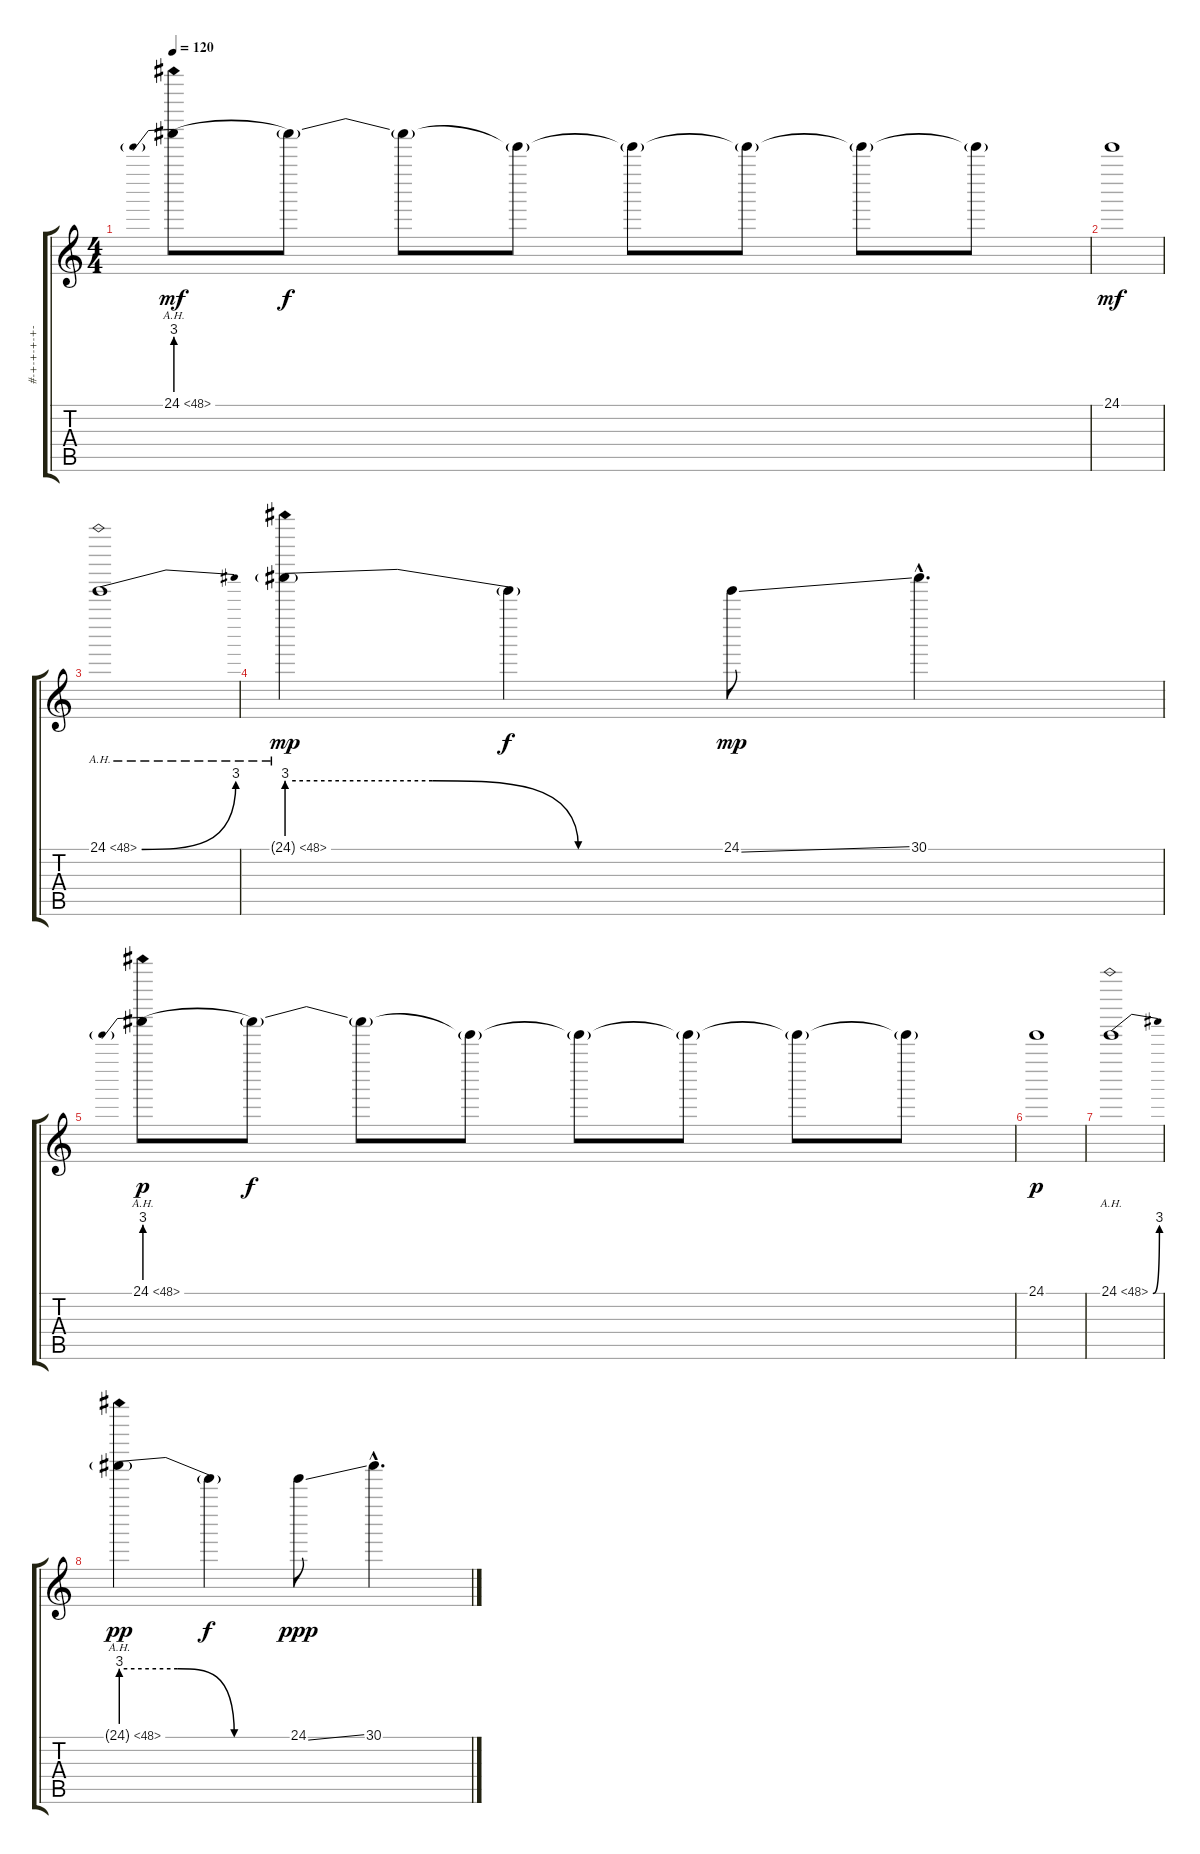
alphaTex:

\track ("#-+-+-+-+-+-#" "#-+-+-+-+-") {instrument birdtweet}
\staff {score tabs}
\tuning (E6 B5 G5 D5 A4 E4) {hide}
\ts (4 4)
\tempo 120
\clef g2
\ks c
24.1{be (prebend 0 12 60 12) ah 24}.8{dy mf} 24.1{t}.8{dy f} 24.1{t}.8 24.1{t}.8 24.1{t}.8 24.1{t}.8 24.1{t}.8 24.1{t}.8 |
24.1.1{dy mf} |
24.1{be (bend 0 0 60 12) ah 24}.1 |
24.1{be (custom 0 12 20 12 40 0 60 0) ah 24 g}.4{dy mp} 24.1{t}.4{dy f} 24.1{ss}.8{dy mp} 30.1{hac}.4{d} |
24.1{be (prebend 0 12 60 12) ah 24}.8{dy p} 24.1{t}.8{dy f} 24.1{t}.8 24.1{t}.8 24.1{t}.8 24.1{t}.8 24.1{t}.8 24.1{t}.8 |
24.1.1{dy p} |
24.1{be (bend 0 0 60 12) ah 24}.1 |
24.1{be (custom 0 12 20 12 40 0 60 0) ah 24 g}.4{dy pp} 24.1{t}.4{dy f} 24.1{ss}.8{dy ppp} 30.1{hac}.4{d}
